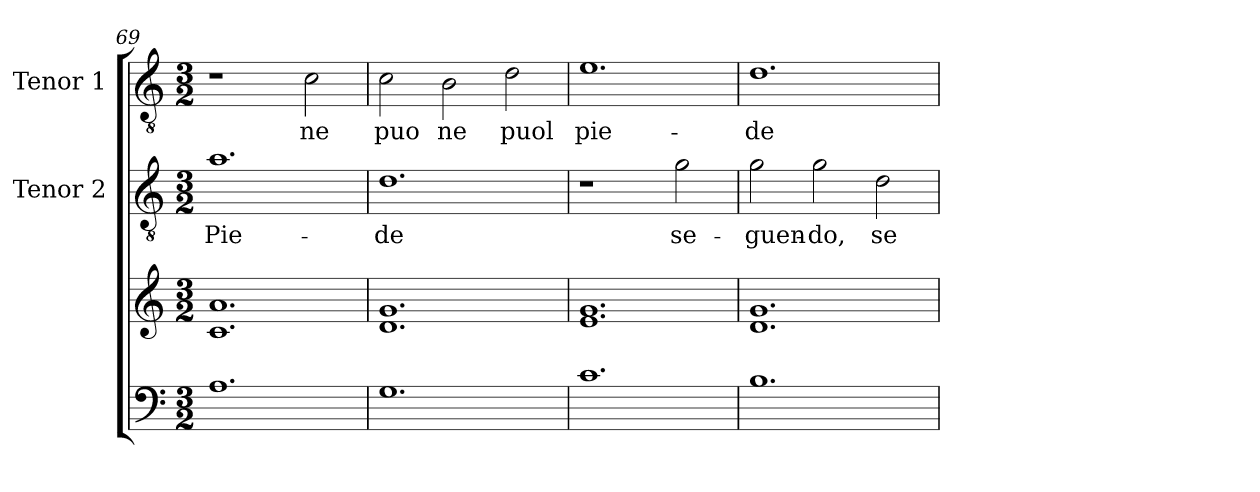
**kern	**kern	**kern	**text	**kern	**text
*part3	*part3	*part2	*part2	*part1	*part1
*staff4	*staff3	*staff2	*staff2	*staff1	*staff1
*	*	*I"Tenor 2	*	*I"Tenor 1	*
*	*	*I'T 2	*	*I'T 1	*
*clefF4	*clefG2	*clefGv2	*	*clefGv2	*
*k[]	*k[]	*k[]	*	*k[]	*
*C:	*C:	*C:	*	*C:	*
*M3/2	*M3/2	*M3/2	*	*M3/2	*
=69	=69	=69	=69	=69	=69
1.A	1.c 1.a	1.a	Pie-	1r	.
.	.	.	.	2c\	ne
=70	=70	=70	=70	=70	=70
1.G	1.d 1.g	1.d	-de	2c\	puo
.	.	.	.	2B\	ne
.	.	.	.	2d\	puol
=71	=71	=71	=71	=71	=71
1.c	1.e 1.g	1r	.	1.e	pie-
.	.	2g\	se-	.	.
!!LO:LB:g=z
=72	=72	=72	=72	=72	=72
1.B	1.d 1.g	2g\	-guen-	1.d	-de
.	.	2g\	-do,	.	.
.	.	2d\	se-	.	.
=	=	=	=	=	=
*-	*-	*-	*-	*-	*-
